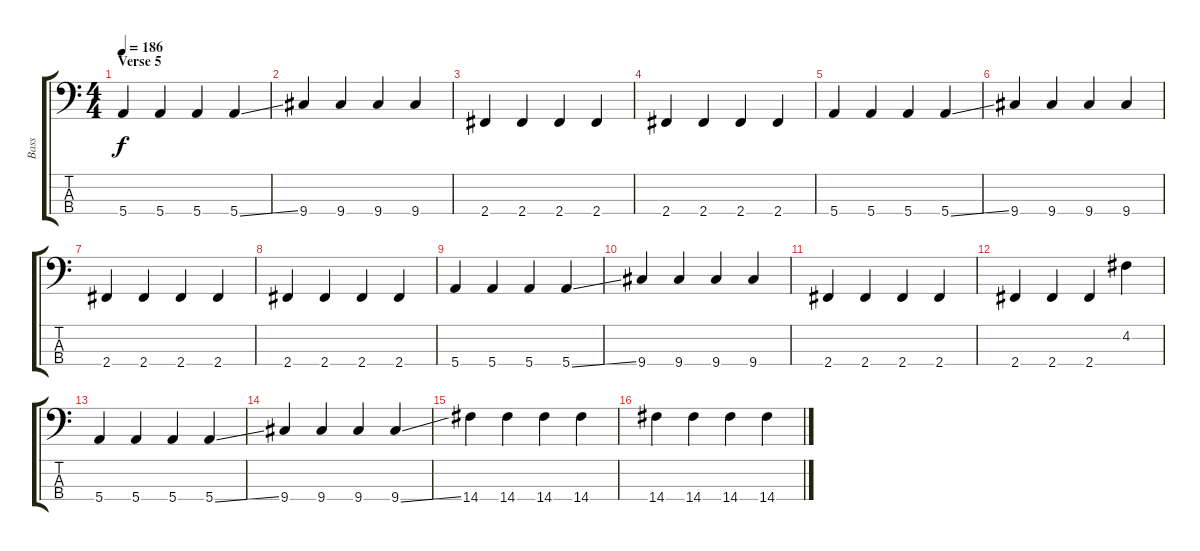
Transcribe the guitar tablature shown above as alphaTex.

\track ("Bass" "Bass") {instrument electricbasspick}
\staff {score tabs}
\tuning (G2 D2 A1 E1) {hide}
\ts (4 4)
\section ("" "Verse 5")
\tempo 186
\clef f4
\ks c
5.4.4{dy f} 5.4.4 5.4.4 5.4{ss}.4 |
9.4.4 9.4.4 9.4.4 9.4.4 |
2.4.4 2.4.4 2.4.4 2.4.4 |
2.4.4 2.4.4 2.4.4 2.4.4 |
5.4.4 5.4.4 5.4.4 5.4{ss}.4 |
9.4.4 9.4.4 9.4.4 9.4.4 |
2.4.4 2.4.4 2.4.4 2.4.4 |
2.4.4 2.4.4 2.4.4 2.4.4 |
5.4.4 5.4.4 5.4.4 5.4{ss}.4 |
9.4.4 9.4.4 9.4.4 9.4.4 |
2.4.4 2.4.4 2.4.4 2.4.4 |
2.4.4 2.4.4 2.4.4 4.2.4 |
5.4.4 5.4.4 5.4.4 5.4{ss}.4 |
9.4.4 9.4.4 9.4.4 9.4{ss}.4 |
14.4.4 14.4.4 14.4.4 14.4.4 |
14.4.4 14.4.4 14.4.4 14.4.4
